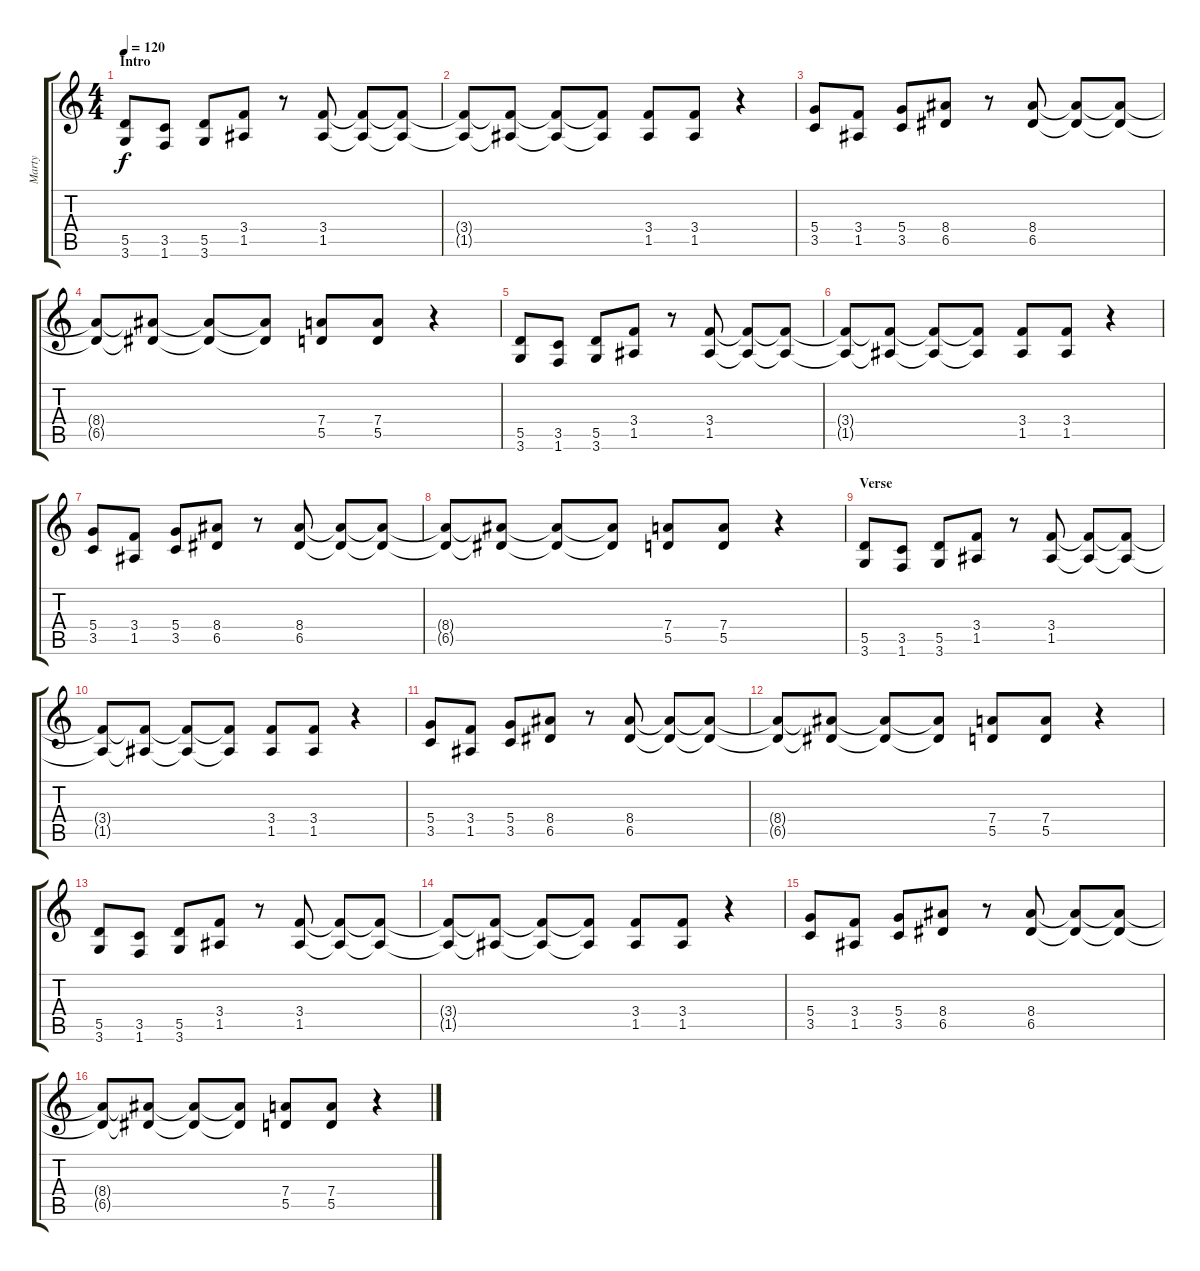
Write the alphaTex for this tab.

\track ("Marty" "Marty") {instrument distortionguitar}
\staff {score tabs}
\tuning (E4 B3 G3 D3 A2 E2) {hide}
\ts (4 4)
\section ("" "Intro")
\tempo 120
\clef g2
\ks c
(5.5 3.6).8{dy f instrument distortionguitar} (3.5 1.6).8 (5.5 3.6).8 (3.4 1.5).8 r.8 (3.4 1.5).8 (3.4{t} 1.5{t}).8 (3.4{t} 1.5{t}).8 |
(3.4{t} 1.5{t}).8 (3.4{t} 1.5{t}).8 (3.4{t} 1.5{t}).8 (3.4{t} 1.5{t}).8 (3.4 1.5).8 (3.4 1.5).8 r.4 |
(5.4 3.5).8 (3.4 1.5).8 (5.4 3.5).8 (8.4 6.5).8 r.8 (8.4 6.5).8 (8.4{t} 6.5{t}).8 (8.4{t} 6.5{t}).8 |
(8.4{t} 6.5{t}).8 (8.4{t} 6.5{t}).8 (8.4{t} 6.5{t}).8 (8.4{t} 6.5{t}).8 (7.4 5.5).8 (7.4 5.5).8 r.4 |
(5.5 3.6).8 (3.5 1.6).8 (5.5 3.6).8 (3.4 1.5).8 r.8 (3.4 1.5).8 (3.4{t} 1.5{t}).8 (3.4{t} 1.5{t}).8 |
(3.4{t} 1.5{t}).8 (3.4{t} 1.5{t}).8 (3.4{t} 1.5{t}).8 (3.4{t} 1.5{t}).8 (3.4 1.5).8 (3.4 1.5).8 r.4 |
(5.4 3.5).8 (3.4 1.5).8 (5.4 3.5).8 (8.4 6.5).8 r.8 (8.4 6.5).8 (8.4{t} 6.5{t}).8 (8.4{t} 6.5{t}).8 |
(8.4{t} 6.5{t}).8 (8.4{t} 6.5{t}).8 (8.4{t} 6.5{t}).8 (8.4{t} 6.5{t}).8 (7.4 5.5).8 (7.4 5.5).8 r.4 |
\section ("" "Verse")
(5.5 3.6).8 (3.5 1.6).8 (5.5 3.6).8 (3.4 1.5).8 r.8 (3.4 1.5).8 (3.4{t} 1.5{t}).8 (3.4{t} 1.5{t}).8 |
(3.4{t} 1.5{t}).8 (3.4{t} 1.5{t}).8 (3.4{t} 1.5{t}).8 (3.4{t} 1.5{t}).8 (3.4 1.5).8 (3.4 1.5).8 r.4 |
(5.4 3.5).8 (3.4 1.5).8 (5.4 3.5).8 (8.4 6.5).8 r.8 (8.4 6.5).8 (8.4{t} 6.5{t}).8 (8.4{t} 6.5{t}).8 |
(8.4{t} 6.5{t}).8 (8.4{t} 6.5{t}).8 (8.4{t} 6.5{t}).8 (8.4{t} 6.5{t}).8 (7.4 5.5).8 (7.4 5.5).8 r.4 |
(5.5 3.6).8 (3.5 1.6).8 (5.5 3.6).8 (3.4 1.5).8 r.8 (3.4 1.5).8 (3.4{t} 1.5{t}).8 (3.4{t} 1.5{t}).8 |
(3.4{t} 1.5{t}).8 (3.4{t} 1.5{t}).8 (3.4{t} 1.5{t}).8 (3.4{t} 1.5{t}).8 (3.4 1.5).8 (3.4 1.5).8 r.4 |
(5.4 3.5).8 (3.4 1.5).8 (5.4 3.5).8 (8.4 6.5).8 r.8 (8.4 6.5).8 (8.4{t} 6.5{t}).8 (8.4{t} 6.5{t}).8 |
(8.4{t} 6.5{t}).8 (8.4{t} 6.5{t}).8 (8.4{t} 6.5{t}).8 (8.4{t} 6.5{t}).8 (7.4 5.5).8 (7.4 5.5).8 r.4
